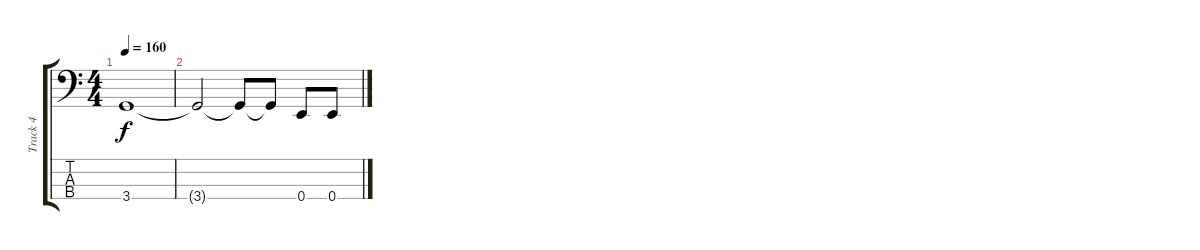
\track ("Track 4" "Track 4") {instrument electricbassfinger}
\staff {score tabs}
\tuning (G2 D2 A1 E1) {hide}
\ts (4 4)
\tempo 160
\clef f4
\ks c
3.4{t}.1{dy f} |
3.4{t}.2 3.4{t}.8 3.4{t}.8 0.4.8 0.4.8
